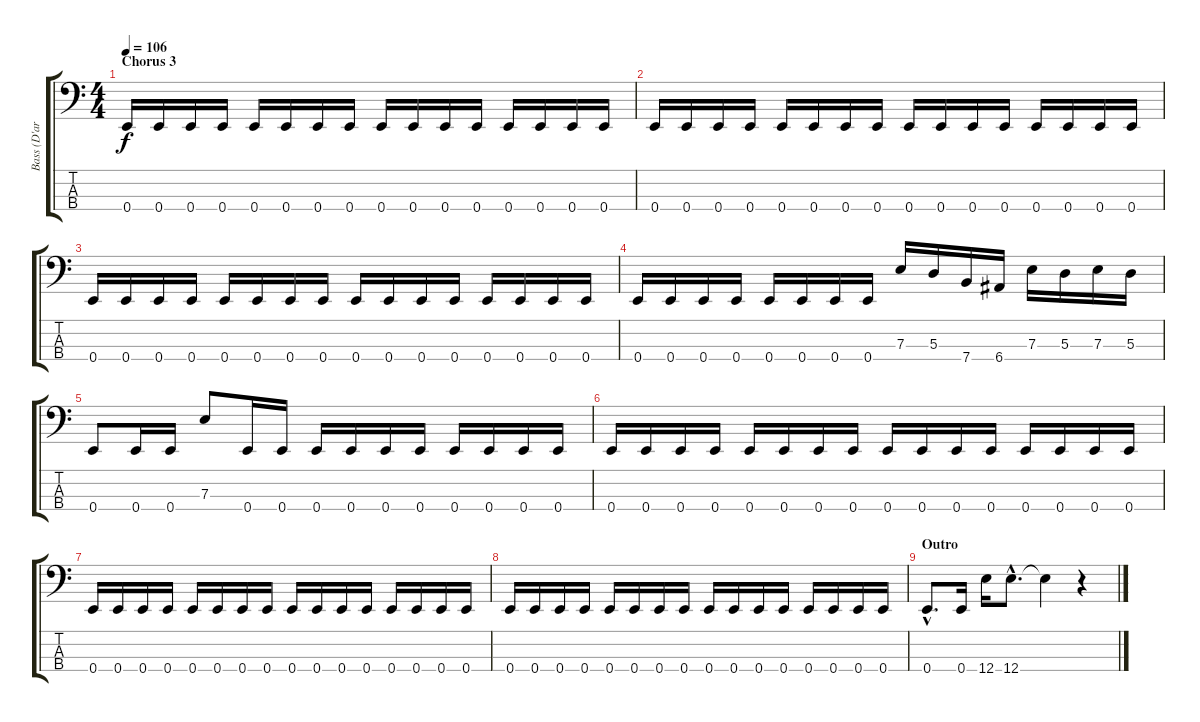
\track ("Bass (D'arcy)" "Bass (D'ar") {instrument electricbasspick}
\staff {score tabs}
\tuning (G2 D2 A1 E1) {hide}
\ts (4 4)
\section ("" "Chorus 3")
\tempo 106
\clef f4
\ks c
0.4.16{dy f} 0.4.16 0.4.16 0.4.16 0.4.16 0.4.16 0.4.16 0.4.16 0.4.16 0.4.16 0.4.16 0.4.16 0.4.16 0.4.16 0.4.16 0.4.16 |
0.4.16 0.4.16 0.4.16 0.4.16 0.4.16 0.4.16 0.4.16 0.4.16 0.4.16 0.4.16 0.4.16 0.4.16 0.4.16 0.4.16 0.4.16 0.4.16 |
0.4.16 0.4.16 0.4.16 0.4.16 0.4.16 0.4.16 0.4.16 0.4.16 0.4.16 0.4.16 0.4.16 0.4.16 0.4.16 0.4.16 0.4.16 0.4.16 |
0.4.16 0.4.16 0.4.16 0.4.16 0.4.16 0.4.16 0.4.16 0.4.16 7.3.16 5.3.16 7.4.16 6.4.16 7.3.16 5.3.16 7.3.16 5.3.16 |
0.4.8 0.4.16 0.4.16 7.3.8 0.4.16 0.4.16 0.4.16 0.4.16 0.4.16 0.4.16 0.4.16 0.4.16 0.4.16 0.4.16 |
0.4.16 0.4.16 0.4.16 0.4.16 0.4.16 0.4.16 0.4.16 0.4.16 0.4.16 0.4.16 0.4.16 0.4.16 0.4.16 0.4.16 0.4.16 0.4.16 |
0.4.16 0.4.16 0.4.16 0.4.16 0.4.16 0.4.16 0.4.16 0.4.16 0.4.16 0.4.16 0.4.16 0.4.16 0.4.16 0.4.16 0.4.16 0.4.16 |
0.4.16 0.4.16 0.4.16 0.4.16 0.4.16 0.4.16 0.4.16 0.4.16 0.4.16 0.4.16 0.4.16 0.4.16 0.4.16 0.4.16 0.4.16 0.4.16 |
\section ("" "Outro")
0.4{hac}.8{d} 0.4.16 12.4.16 12.4{hac}.8{d} 12.4{t}.4 r.4
